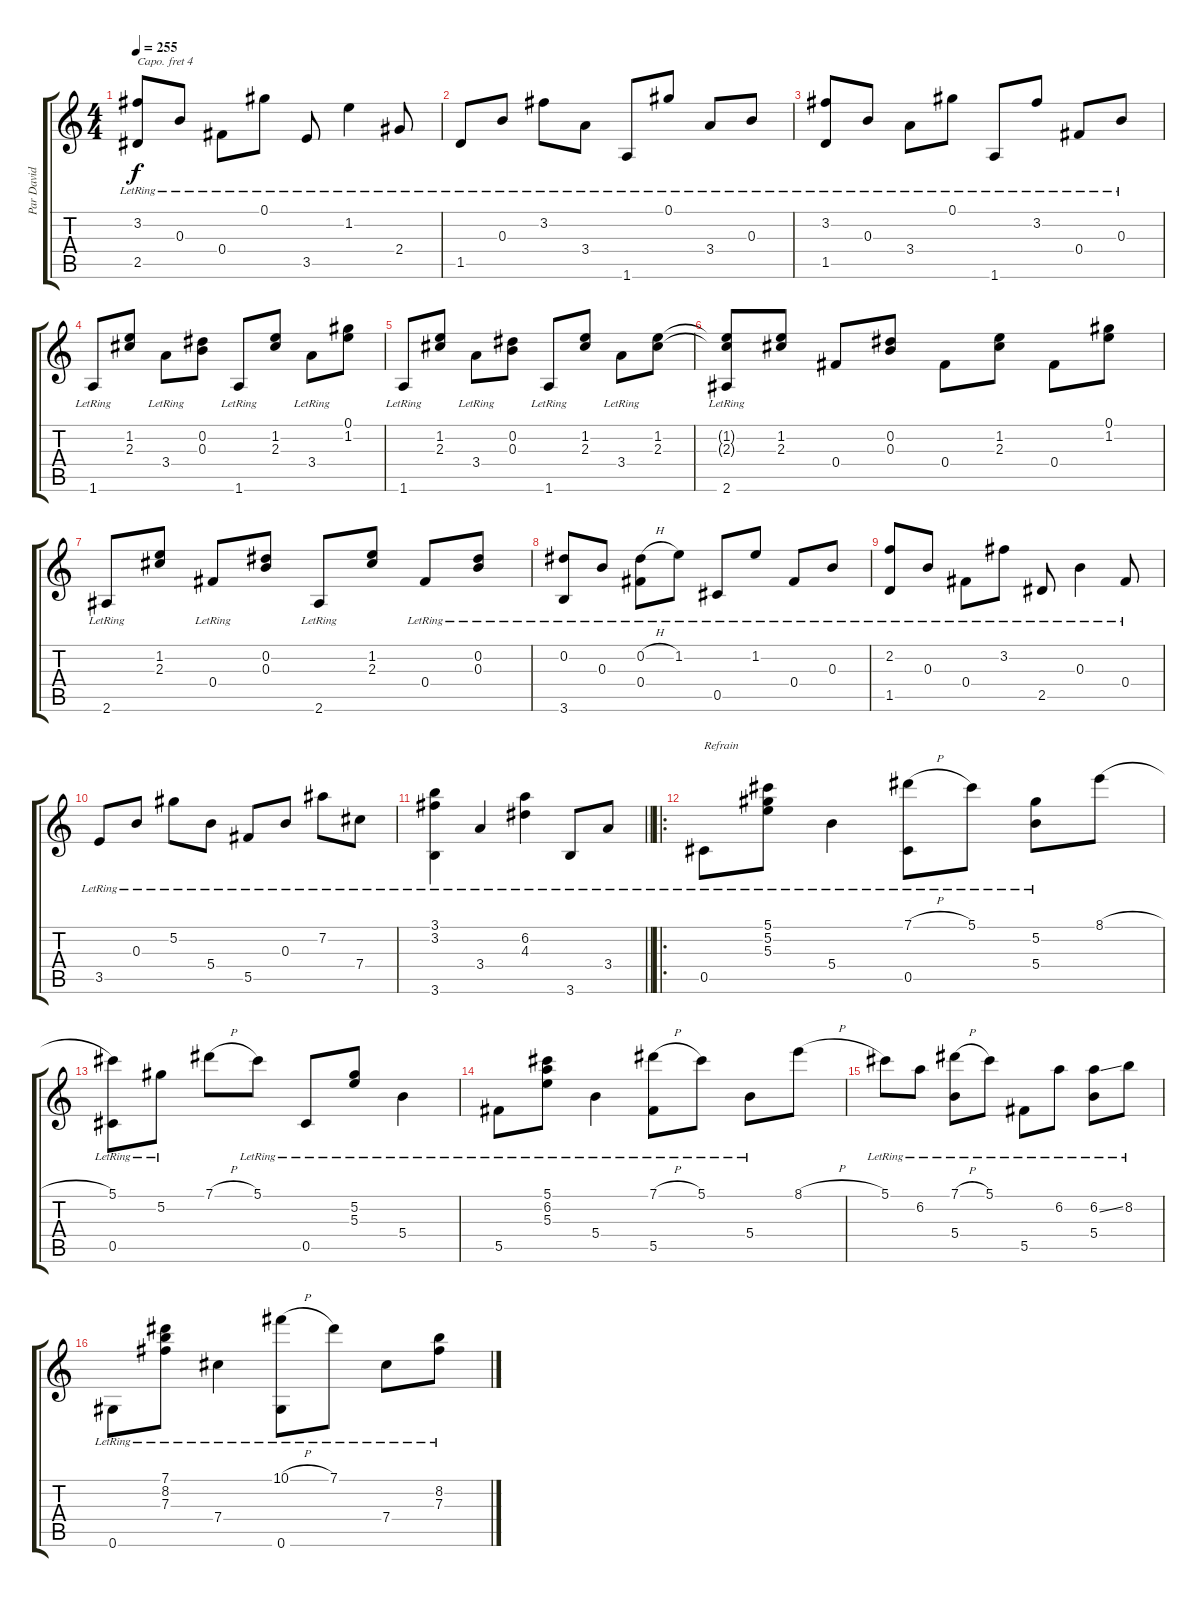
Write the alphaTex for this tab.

\track ("Par David Cloutier" "Par David ") {instrument acousticguitarsteel}
\staff {score tabs}
\capo 4
\tuning (E4 B3 G3 D3 A2 E2) {hide}
\ts (4 4)
\tempo 255
\clef g2
\ks c
(3.2{lr} 2.5{lr}).8{dy f} 0.3{lr}.8 0.4{lr}.8 0.1{lr}.8 3.5{lr}.8 1.2{lr}.4 2.4{lr}.8 |
1.5{lr}.8 0.3{lr}.8 3.2{lr}.8 3.4{lr}.8 1.6{lr}.8 0.1{lr}.8 3.4{lr}.8 0.3{lr}.8 |
(3.2{lr} 1.5{lr}).8 0.3{lr}.8 3.4{lr}.8 0.1{lr}.8 1.6{lr}.8 3.2{lr}.8 0.4{lr}.8 0.3{lr}.8 |
1.6{lr}.8 (1.2 2.3).8 3.4{lr}.8 (0.2 0.3).8 1.6{lr}.8 (1.2 2.3).8 3.4{lr}.8 (0.1 1.2).8 |
1.6{lr}.8 (1.2 2.3).8 3.4{lr}.8 (0.2 0.3).8 1.6{lr}.8 (1.2 2.3).8 3.4{lr}.8 (1.2 2.3).8 |
(1.2{t} 2.3{t} 2.6{lr}).8 (1.2 2.3).8 0.4.8 (0.2 0.3).8 0.4.8 (1.2 2.3).8 0.4.8 (0.1 1.2).8 |
2.6{lr}.8 (1.2 2.3).8 0.4{lr}.8 (0.2 0.3).8 2.6{lr}.8 (1.2 2.3).8 0.4{lr}.8 (0.2{lr} 0.3).8 |
(0.2{lr} 3.6{lr}).8 0.3{lr}.8 (0.2{h} 0.4{lr}).8 1.2{lr}.8 0.5{lr}.8 1.2{lr}.8 0.4{lr}.8 0.3{lr}.8 |
(2.2{lr} 1.5{lr}).8 0.3{lr}.8 0.4{lr}.8 3.2{lr}.8 2.5{lr}.8 0.3{lr}.4 0.4{lr}.8 |
3.5{lr}.8 0.3{lr}.8 5.2{lr}.8 5.4{lr}.8 5.5{lr}.8 0.3{lr}.8 7.2{lr}.8 7.4{lr}.8 |
\barLineRight lightlight
(3.1{lr} 3.2{lr} 3.6{lr}).4 3.4{lr}.4 (6.2{lr} 4.3{lr}).4 3.6{lr}.8 3.4{lr}.8 |
\ro
0.5{lr}.8{txt "Refrain"} (5.1{lr} 5.2{lr} 5.3{lr}).8 5.4{lr}.4 (7.1{h} 0.5{lr}).8 5.1{lr}.8 (5.2{lr} 5.4{lr}).8 8.1{h}.8 |
(5.1{lr} 0.5{lr}).8 5.2{lr}.8 7.1{h}.8 5.1{lr}.8 0.5{lr}.8 (5.2{lr} 5.3{lr}).8 5.4{lr}.4 |
5.5{lr}.8 (5.1{lr} 6.2{lr} 5.3{lr}).8 5.4{lr}.4 (7.1{h} 5.5{lr}).8 5.1{lr}.8 5.4{lr}.8 8.1{h}.8 |
5.1{lr}.8 6.2{lr}.8 (7.1{h} 5.4{lr}).8 5.1{lr}.8 5.5{lr}.8 6.2{lr}.8 (6.2{ss} 5.4{lr}).8 8.2{lr}.8 |
0.6{lr}.8 (7.1{lr} 8.2{lr} 7.3{lr}).8 7.4{lr}.4 (10.1{h} 0.6{lr}).8 7.1{lr}.8 7.4{lr}.8 (8.2{lr} 7.3{lr}).8
